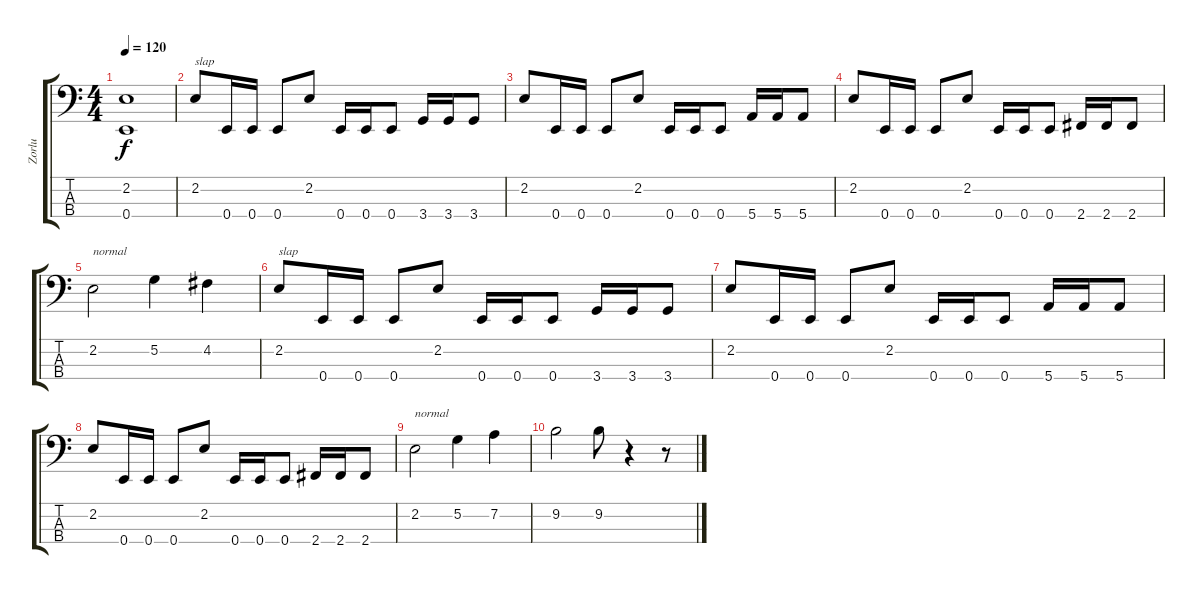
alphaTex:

\track ("Zorlu" "Zorlu") {instrument electricbassfinger}
\staff {score tabs}
\tuning (G2 D2 A1 E1) {hide}
\ts (4 4)
\tempo 120
\clef f4
\ks c
(2.2 0.4).1{dy f} |
2.2.8{txt "slap " instrument slapbass1} 0.4.16 0.4.16 0.4.8 2.2.8 0.4.16 0.4.16 0.4.8 3.4.16 3.4.16 3.4.8 |
2.2.8 0.4.16 0.4.16 0.4.8 2.2.8 0.4.16 0.4.16 0.4.8 5.4.16 5.4.16 5.4.8 |
2.2.8 0.4.16 0.4.16 0.4.8 2.2.8 0.4.16 0.4.16 0.4.8 2.4.16 2.4.16 2.4.8 |
2.2.2{txt "normal" instrument electricbassfinger} 5.2.4 4.2.4 |
2.2.8{txt "slap" instrument slapbass1} 0.4.16 0.4.16 0.4.8 2.2.8 0.4.16 0.4.16 0.4.8 3.4.16 3.4.16 3.4.8 |
2.2.8 0.4.16 0.4.16 0.4.8 2.2.8 0.4.16 0.4.16 0.4.8 5.4.16 5.4.16 5.4.8 |
2.2.8 0.4.16 0.4.16 0.4.8 2.2.8 0.4.16 0.4.16 0.4.8 2.4.16 2.4.16 2.4.8 |
2.2.2{txt "normal" instrument electricbassfinger} 5.2.4 7.2.4 |
9.2.2 9.2.8 r.4 r.8
